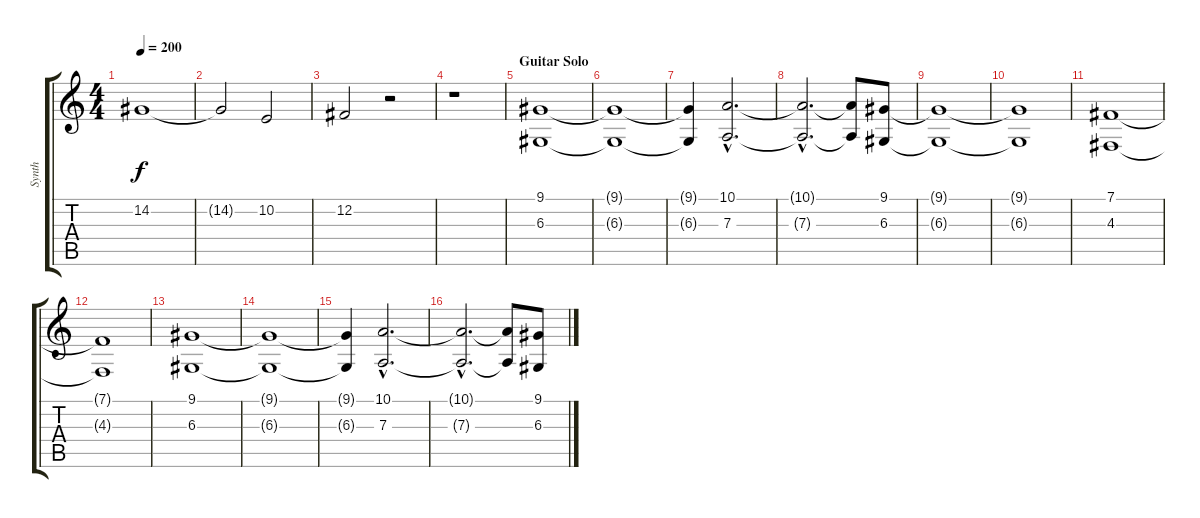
\track ("Synth" "Synth") {instrument lead2sawtooth}
\staff {score tabs}
\tuning (B3 Gb3 D3 A2 E2 B1) {hide}
\ts (4 4)
\tempo 200
\clef g2
\ks c
14.2.1{dy f} |
14.2{t}.2 10.2.2 |
12.2.2 r.2 |
r.1 |
\section ("" "Guitar Solo")
(9.1 6.3).1 |
(9.1{t} 6.3{t}).1 |
(9.1{t} 6.3{t}).4 (10.1{hac} 7.3{hac}).2{d} |
(10.1{hac t} 7.3{hac t}).2{d} (10.1{t} 7.3{t}).8 (9.1 6.3).8 |
(9.1{t} 6.3{t}).1 |
(9.1{t} 6.3{t}).1 |
(7.1 4.3).1 |
(7.1{t} 4.3{t}).1 |
(9.1 6.3).1 |
(9.1{t} 6.3{t}).1 |
(9.1{t} 6.3{t}).4 (10.1{hac} 7.3{hac}).2{d} |
(10.1{hac t} 7.3{hac t}).2{d} (10.1{t} 7.3{t}).8 (9.1 6.3).8
